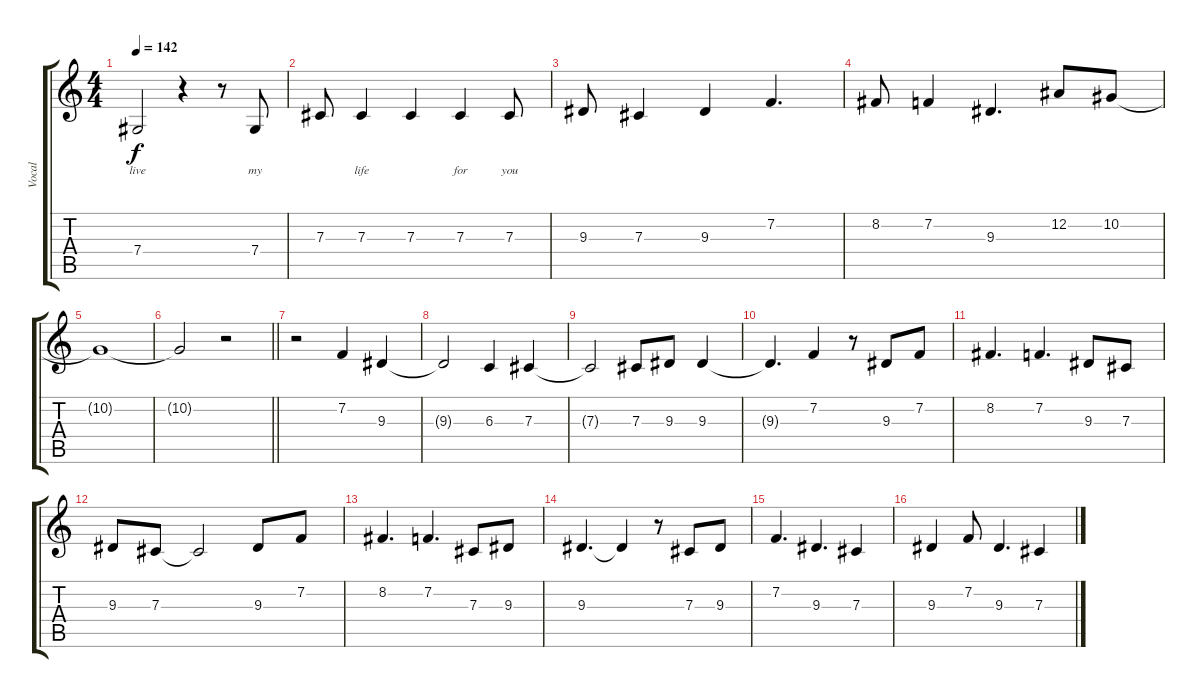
\track ("Vocal" "Vocal") {instrument clarinet}
\staff {score tabs}
\tuning (Eb4 Bb3 Gb3 Db3 Ab2 Eb2) {hide}
\ts (4 4)
\tempo 142
\clef g2
\ks c
7.4.2{lyrics (0 "live") lyrics (1 "") lyrics (2 "") lyrics (3 "") lyrics (4 "") dy f} r.4 r.8 7.4.8{lyrics (0 "my") lyrics (1 "") lyrics (2 "") lyrics (3 "") lyrics (4 "")} |
7.3.8{lyrics (0 "") lyrics (1 "") lyrics (2 "") lyrics (3 "") lyrics (4 "")} 7.3.4{lyrics (0 "life") lyrics (1 "") lyrics (2 "") lyrics (3 "") lyrics (4 "")} 7.3.4{lyrics (0 "") lyrics (1 "") lyrics (2 "") lyrics (3 "") lyrics (4 "")} 7.3.4{lyrics (0 "for") lyrics (1 "") lyrics (2 "") lyrics (3 "") lyrics (4 "")} 7.3.8{lyrics (0 "you") lyrics (1 "") lyrics (2 "") lyrics (3 "") lyrics (4 "")} |
9.3.8 7.3.4 9.3.4 7.2.4{d} |
8.2.8 7.2.4 9.3.4{d} 12.2.8 10.2.8 |
10.2{t}.1 |
\barLineRight lightlight
10.2{t}.2 r.2 |
r.2 7.2.4 9.3.4 |
9.3{t}.2 6.3.4 7.3.4 |
7.3{t}.2 7.3.8 9.3.8 9.3.4 |
9.3{t}.4{d} 7.2.4 r.8 9.3.8 7.2.8 |
8.2.4{d} 7.2.4{d} 9.3.8 7.3.8 |
9.3.8 7.3.8 7.3{t}.2 9.3.8 7.2.8 |
8.2.4{d} 7.2.4{d} 7.3.8 9.3.8 |
9.3.4{d} 9.3{t}.4 r.8 7.3.8 9.3.8 |
7.2.4{d} 9.3.4{d} 7.3.4 |
9.3.4 7.2.8 9.3.4{d} 7.3.4
